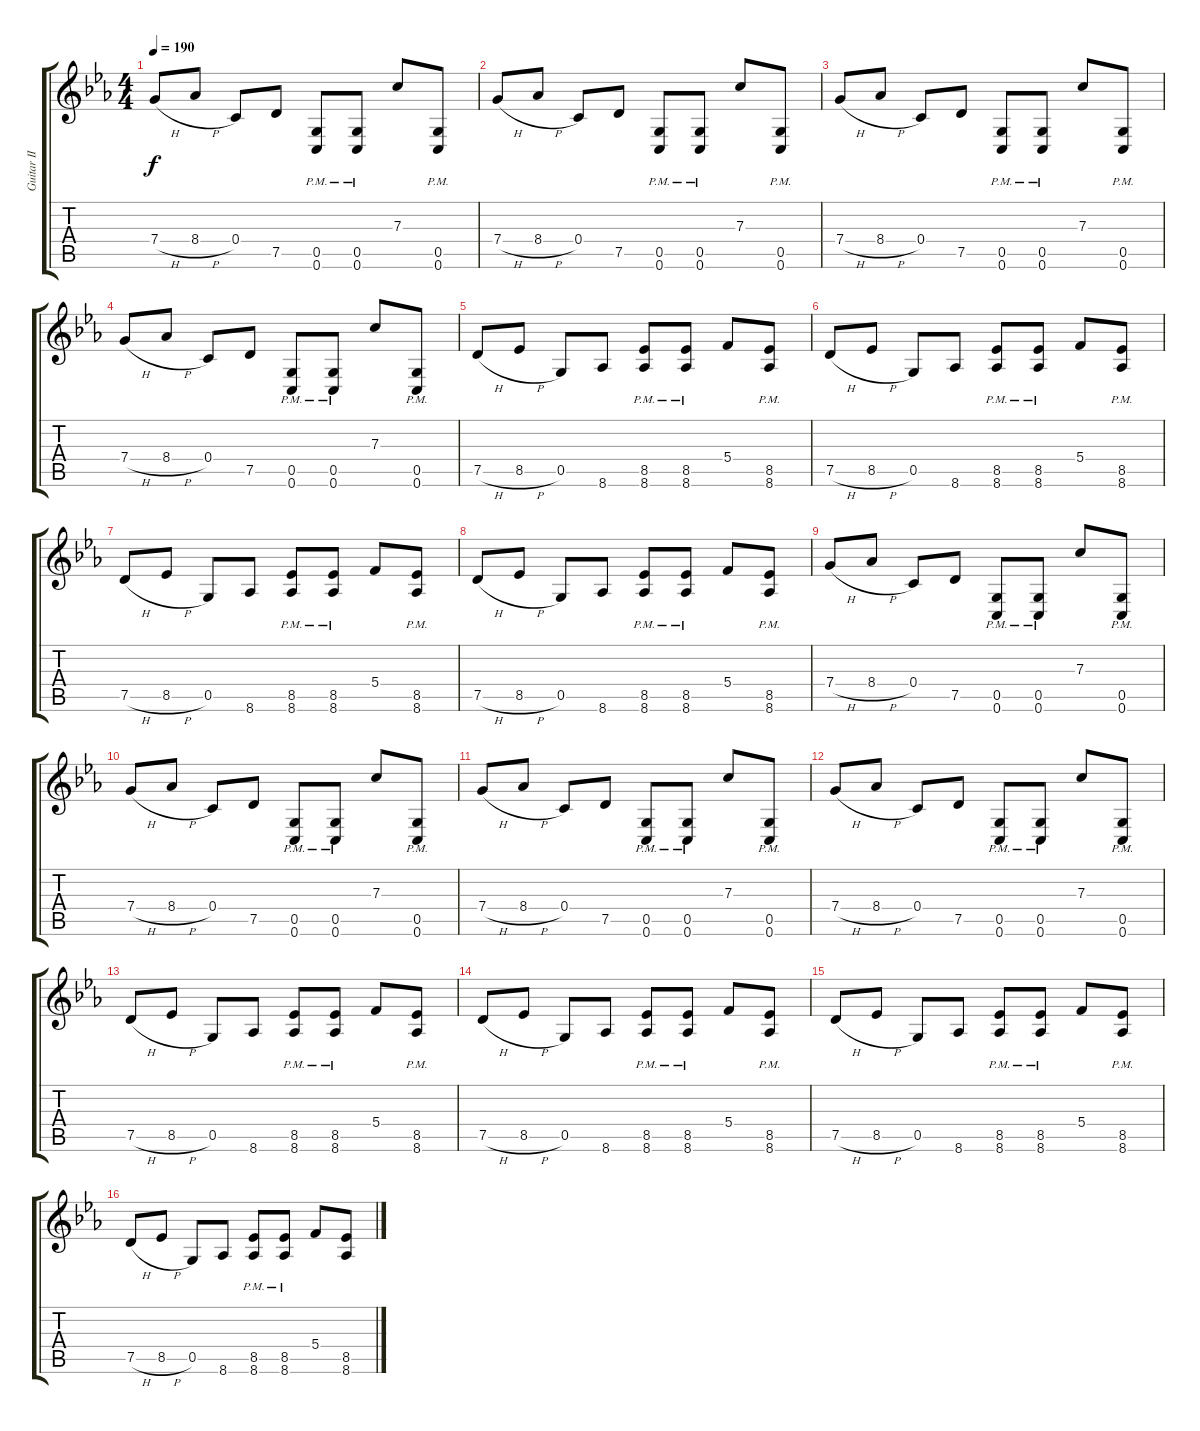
\track ("Guitar II" "Guitar II") {instrument distortionguitar}
\staff {score tabs}
\tuning (D4 A3 F3 C3 G2 C2) {hide}
\ts (4 4)
\tempo 190
\clef g2
\ks eb
7.4{h}.8{dy f instrument distortionguitar} 8.4{h}.8 0.4.8 7.5.8 (0.5{pm} 0.6{pm}).8 (0.5{pm} 0.6{pm}).8 7.3.8 (0.5{pm} 0.6{pm}).8 |
7.4{h}.8 8.4{h}.8 0.4.8 7.5.8 (0.5{pm} 0.6{pm}).8 (0.5{pm} 0.6{pm}).8 7.3.8 (0.5{pm} 0.6{pm}).8 |
7.4{h}.8 8.4{h}.8 0.4.8 7.5.8 (0.5{pm} 0.6{pm}).8 (0.5{pm} 0.6{pm}).8 7.3.8 (0.5{pm} 0.6{pm}).8 |
7.4{h}.8 8.4{h}.8 0.4.8 7.5.8 (0.5{pm} 0.6{pm}).8 (0.5{pm} 0.6{pm}).8 7.3.8 (0.5{pm} 0.6{pm}).8 |
7.5{h}.8 8.5{h}.8 0.5.8 8.6.8 (8.5{pm} 8.6{pm}).8 (8.5{pm} 8.6{pm}).8 5.4.8 (8.5{pm} 8.6{pm}).8 |
7.5{h}.8 8.5{h}.8 0.5.8 8.6.8 (8.5{pm} 8.6{pm}).8 (8.5{pm} 8.6{pm}).8 5.4.8 (8.5{pm} 8.6{pm}).8 |
7.5{h}.8 8.5{h}.8 0.5.8 8.6.8 (8.5{pm} 8.6{pm}).8 (8.5{pm} 8.6{pm}).8 5.4.8 (8.5{pm} 8.6{pm}).8 |
7.5{h}.8 8.5{h}.8 0.5.8 8.6.8 (8.5{pm} 8.6{pm}).8 (8.5{pm} 8.6{pm}).8 5.4.8 (8.5{pm} 8.6{pm}).8 |
7.4{h}.8 8.4{h}.8 0.4.8 7.5.8 (0.5{pm} 0.6{pm}).8 (0.5{pm} 0.6{pm}).8 7.3.8 (0.5{pm} 0.6{pm}).8 |
7.4{h}.8 8.4{h}.8 0.4.8 7.5.8 (0.5{pm} 0.6{pm}).8 (0.5{pm} 0.6{pm}).8 7.3.8 (0.5{pm} 0.6{pm}).8 |
7.4{h}.8 8.4{h}.8 0.4.8 7.5.8 (0.5{pm} 0.6{pm}).8 (0.5{pm} 0.6{pm}).8 7.3.8 (0.5{pm} 0.6{pm}).8 |
7.4{h}.8 8.4{h}.8 0.4.8 7.5.8 (0.5{pm} 0.6{pm}).8 (0.5{pm} 0.6{pm}).8 7.3.8 (0.5{pm} 0.6{pm}).8 |
7.5{h}.8 8.5{h}.8 0.5.8 8.6.8 (8.5{pm} 8.6{pm}).8 (8.5{pm} 8.6{pm}).8 5.4.8 (8.5{pm} 8.6{pm}).8 |
7.5{h}.8 8.5{h}.8 0.5.8 8.6.8 (8.5{pm} 8.6{pm}).8 (8.5{pm} 8.6{pm}).8 5.4.8 (8.5{pm} 8.6{pm}).8 |
7.5{h}.8 8.5{h}.8 0.5.8 8.6.8 (8.5{pm} 8.6{pm}).8 (8.5{pm} 8.6{pm}).8 5.4.8 (8.5{pm} 8.6{pm}).8 |
7.5{h}.8 8.5{h}.8 0.5.8 8.6.8 (8.5{pm} 8.6{pm}).8 (8.5{pm} 8.6{pm}).8 5.4.8 (8.5 8.6).8
